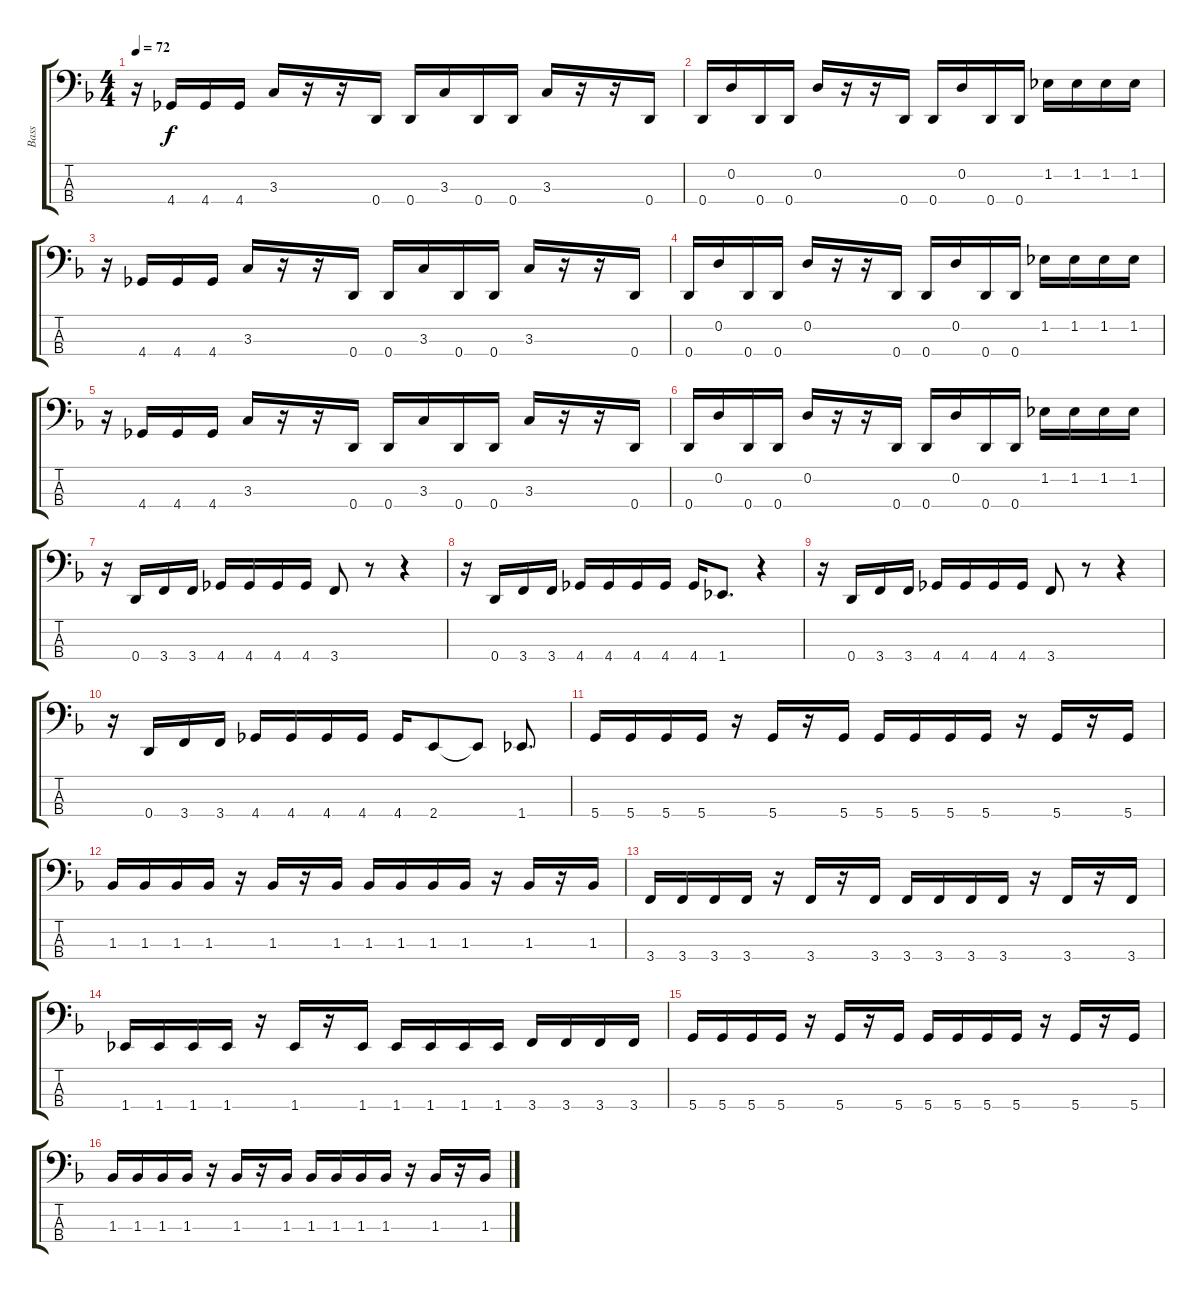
\track ("Bass" "Bass") {instrument acousticbass}
\staff {score tabs}
\tuning (G2 D2 A1 D1) {hide}
\ts (4 4)
\tempo 72
\clef f4
\ks dminor
r.16{dy f} 4.4.16 4.4.16 4.4.16 3.3.16 r.16 r.16 0.4.16 0.4.16 3.3.16 0.4.16 0.4.16 3.3.16 r.16 r.16 0.4.16 |
0.4.16 0.2.16 0.4.16 0.4.16 0.2.16 r.16 r.16 0.4.16 0.4.16 0.2.16 0.4.16 0.4.16 1.2.16 1.2.16 1.2.16 1.2.16 |
r.16 4.4.16 4.4.16 4.4.16 3.3.16 r.16 r.16 0.4.16 0.4.16 3.3.16 0.4.16 0.4.16 3.3.16 r.16 r.16 0.4.16 |
0.4.16 0.2.16 0.4.16 0.4.16 0.2.16 r.16 r.16 0.4.16 0.4.16 0.2.16 0.4.16 0.4.16 1.2.16 1.2.16 1.2.16 1.2.16 |
r.16 4.4.16 4.4.16 4.4.16 3.3.16 r.16 r.16 0.4.16 0.4.16 3.3.16 0.4.16 0.4.16 3.3.16 r.16 r.16 0.4.16 |
0.4.16 0.2.16 0.4.16 0.4.16 0.2.16 r.16 r.16 0.4.16 0.4.16 0.2.16 0.4.16 0.4.16 1.2.16 1.2.16 1.2.16 1.2.16 |
r.16 0.4.16 3.4.16 3.4.16 4.4.16 4.4.16 4.4.16 4.4.16 3.4.8 r.8 r.4 |
r.16 0.4.16 3.4.16 3.4.16 4.4.16 4.4.16 4.4.16 4.4.16 4.4.16 1.4.8{d} r.4 |
r.16 0.4.16 3.4.16 3.4.16 4.4.16 4.4.16 4.4.16 4.4.16 3.4.8 r.8 r.4 |
r.16 0.4.16 3.4.16 3.4.16 4.4.16 4.4.16 4.4.16 4.4.16 4.4.16 2.4.8 2.4{t}.8 1.4.8{d} |
5.4.16 5.4.16 5.4.16 5.4.16 r.16 5.4.16 r.16 5.4.16 5.4.16 5.4.16 5.4.16 5.4.16 r.16 5.4.16 r.16 5.4.16 |
1.3.16 1.3.16 1.3.16 1.3.16 r.16 1.3.16 r.16 1.3.16 1.3.16 1.3.16 1.3.16 1.3.16 r.16 1.3.16 r.16 1.3.16 |
3.4.16 3.4.16 3.4.16 3.4.16 r.16 3.4.16 r.16 3.4.16 3.4.16 3.4.16 3.4.16 3.4.16 r.16 3.4.16 r.16 3.4.16 |
1.4.16 1.4.16 1.4.16 1.4.16 r.16 1.4.16 r.16 1.4.16 1.4.16 1.4.16 1.4.16 1.4.16 3.4.16 3.4.16 3.4.16 3.4.16 |
5.4.16 5.4.16 5.4.16 5.4.16 r.16 5.4.16 r.16 5.4.16 5.4.16 5.4.16 5.4.16 5.4.16 r.16 5.4.16 r.16 5.4.16 |
1.3.16 1.3.16 1.3.16 1.3.16 r.16 1.3.16 r.16 1.3.16 1.3.16 1.3.16 1.3.16 1.3.16 r.16 1.3.16 r.16 1.3.16
